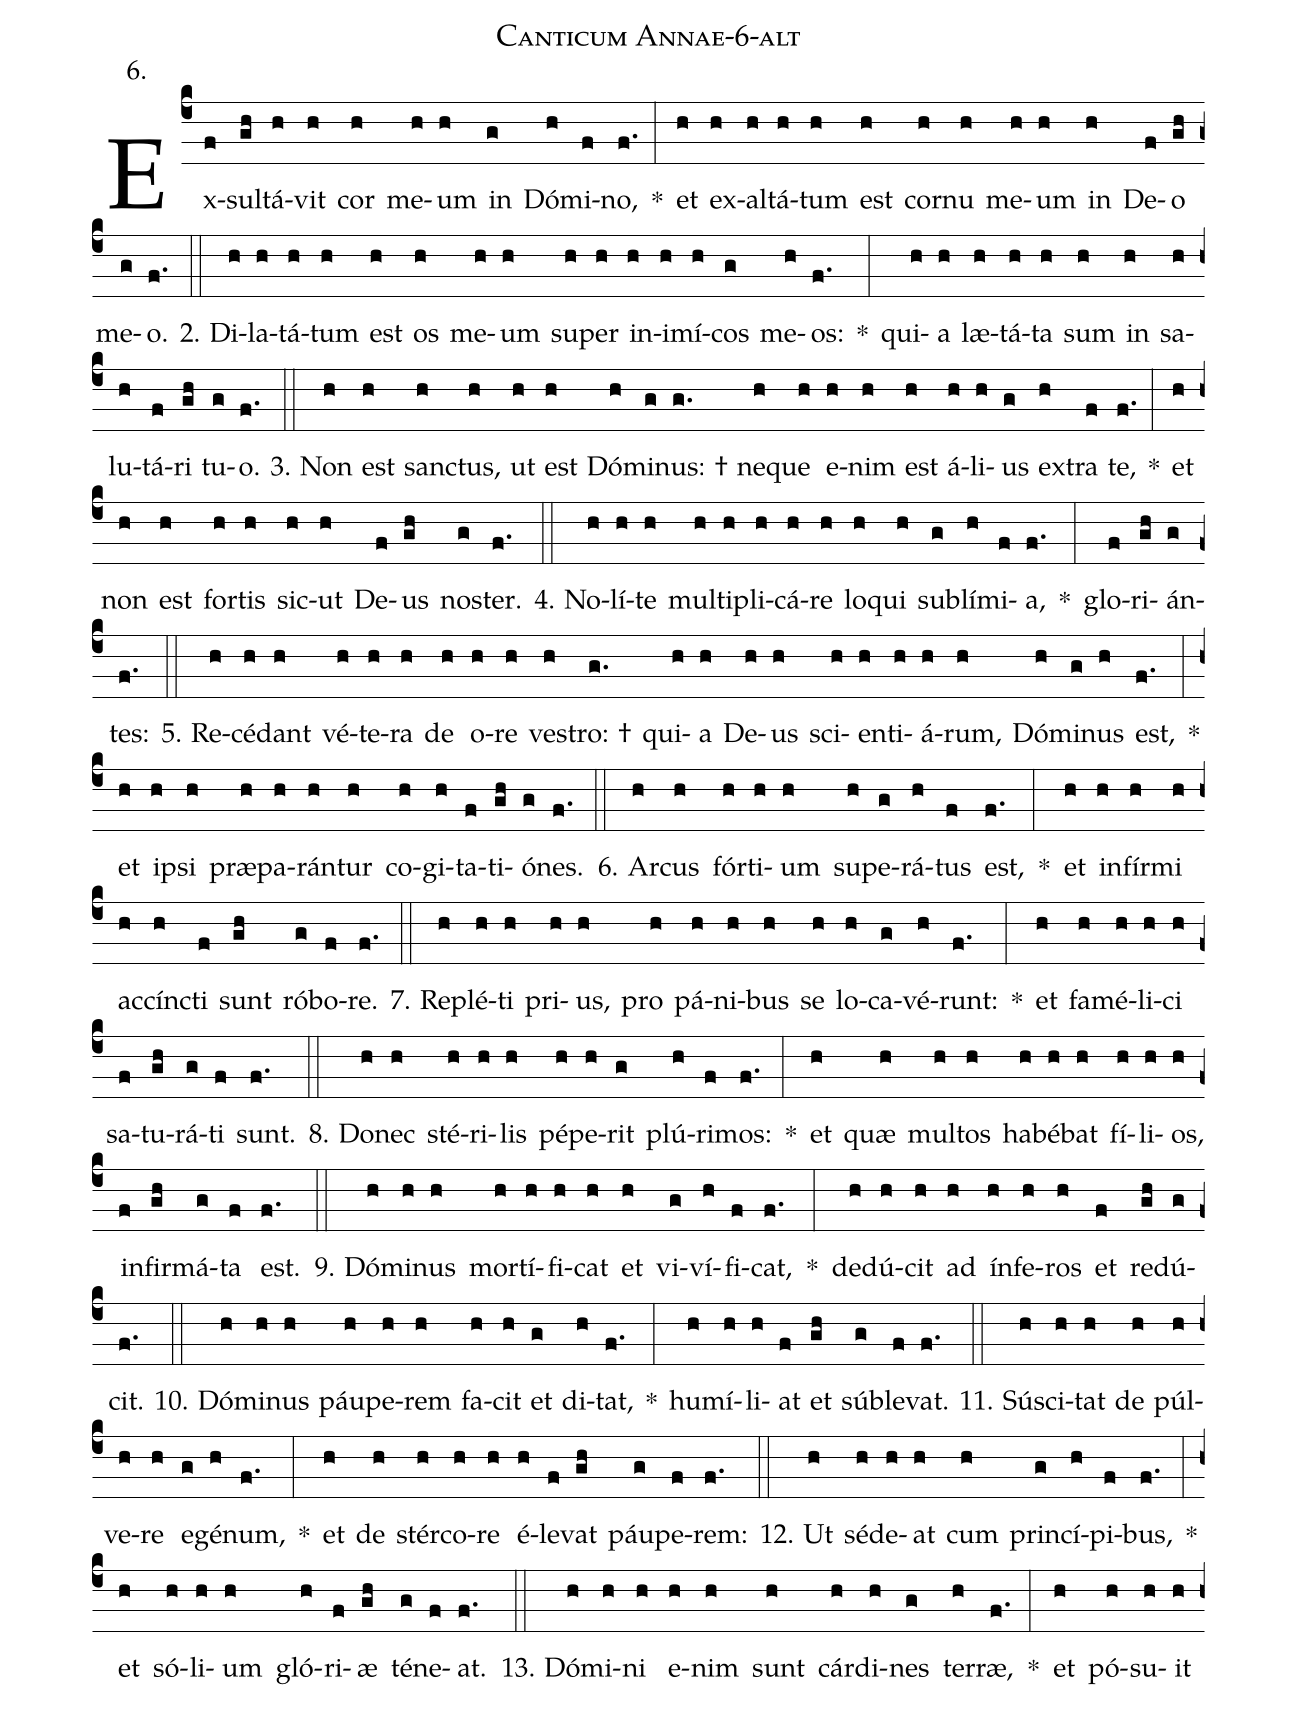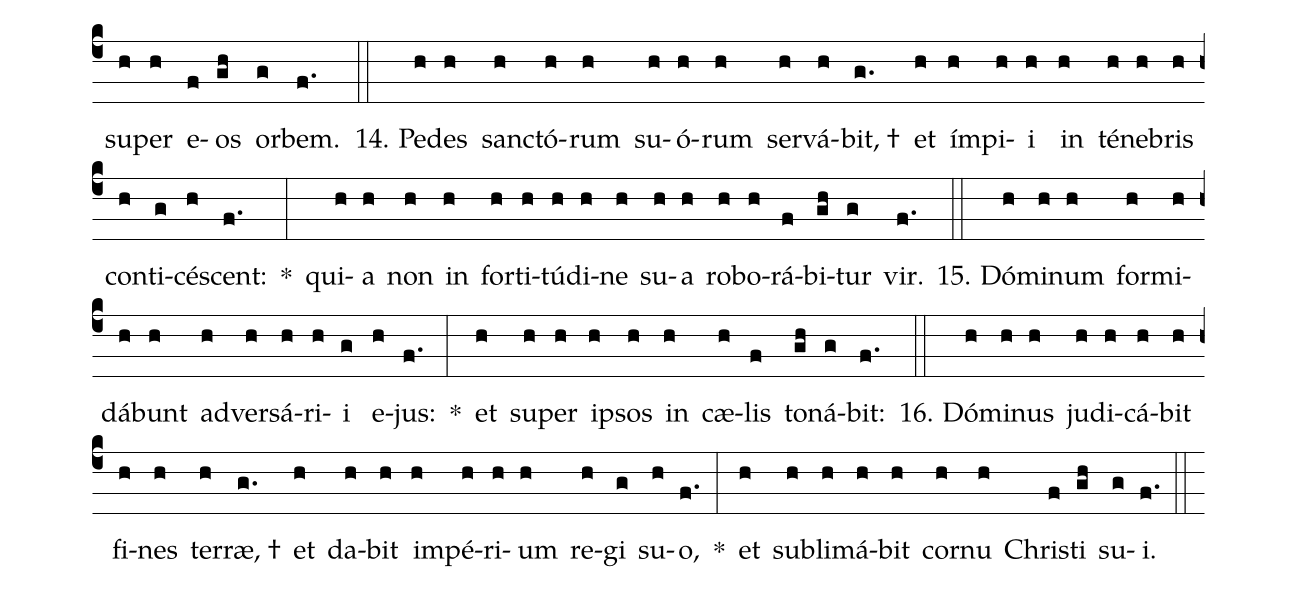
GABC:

name: Canticum Annae-6-alt;
annotation: 6.;
%%
(c4)Ex(f)sul(gh)tá(h)vit(h) cor(h) me(h)um(h) in(g) Dó(h)mi(f)no,(f.) *(:) et(h) ex(h)al(h)tá(h)tum(h) est(h) cor(h)nu(h) me(h)um(h) in(h) De(f)o(gh) me(g)o.(f.) (::)
2. Di(h)la(h)tá(h)tum(h) est(h) os(h) me(h)um(h) su(h)per(h) in(h)i(h)mí(h)cos(g) me(h)os:(f.) *(:) qui(h)a(h) læ(h)tá(h)ta(h) sum(h) in(h) sa(h)lu(h)tá(f)ri(gh) tu(g)o.(f.) (::)
3. Non(h) est(h) sanc(h)tus,(h) ut(h) est(h) Dó(h)mi(g)nus: †(g.) ne(h)que(h) e(h)nim(h) est(h) á(h)li(h)us(g) ex(h)tra(f) te,(f.) *(:) et(h) non(h) est(h) for(h)tis(h) sic(h)ut(h) De(f)us(gh) nos(g)ter.(f.) (::)
4. No(h)lí(h)te(h) mul(h)ti(h)pli(h)cá(h)re(h) lo(h)qui(h) sub(g)lí(h)mi(f)a,(f.) *(:) glo(f)ri(gh)án(g)tes:(f.) (::)
5. Re(h)cé(h)dant(h) vé(h)te(h)ra(h) de(h) o(h)re(h) ves(h)tro: †(g.) qui(h)a(h) De(h)us(h) sci(h)en(h)ti(h)á(h)rum,(h) Dó(h)mi(g)nus(h) est,(f.) *(:) et(h) ip(h)si(h) præ(h)pa(h)rán(h)tur(h) co(h)gi(h)ta(f)ti(gh)ó(g)nes.(f.) (::)
6. Ar(h)cus(h) fór(h)ti(h)um(h) su(h)pe(g)rá(h)tus(f) est,(f.) *(:) et(h) in(h)fír(h)mi(h) ac(h)cínc(h)ti(f) sunt(gh) ró(g)bo(f)re.(f.) (::)
7. Re(h)plé(h)ti(h) pri(h)us,(h) pro(h) pá(h)ni(h)bus(h) se(h) lo(h)ca(g)vé(h)runt:(f.) *(:) et(h) fa(h)mé(h)li(h)ci(h) sa(f)tu(gh)rá(g)ti(f) sunt.(f.) (::)
8. Do(h)nec(h) sté(h)ri(h)lis(h) pé(h)pe(h)rit(g) plú(h)ri(f)mos:(f.) *(:) et(h) quæ(h) mul(h)tos(h) ha(h)bé(h)bat(h) fí(h)li(h)os,(h) in(f)fir(gh)má(g)ta(f) est.(f.) (::)
9. Dó(h)mi(h)nus(h) mor(h)tí(h)fi(h)cat(h) et(h) vi(g)ví(h)fi(f)cat,(f.) *(:) de(h)dú(h)cit(h) ad(h) ín(h)fe(h)ros(h) et(f) re(gh)dú(g)cit.(f.) (::)
10. Dó(h)mi(h)nus(h) páu(h)pe(h)rem(h) fa(h)cit(h) et(g) di(h)tat,(f.) *(:) hu(h)mí(h)li(h)at(f) et(gh) súb(g)le(f)vat.(f.) (::)
11. Sú(h)sci(h)tat(h) de(h) púl(h)ve(h)re(h) e(g)gé(h)num,(f.) *(:) et(h) de(h) stér(h)co(h)re(h) é(h)le(f)vat(gh) páu(g)pe(f)rem:(f.) (::)
12. Ut(h) sé(h)de(h)at(h) cum(h) prin(g)cí(h)pi(f)bus,(f.) *(:) et(h) só(h)li(h)um(h) gló(h)ri(f)æ(gh) té(g)ne(f)at.(f.) (::)
13. Dó(h)mi(h)ni(h) e(h)nim(h) sunt(h) cár(h)di(h)nes(g) ter(h)ræ,(f.) *(:) et(h) pó(h)su(h)it(h) su(h)per(h) e(f)os(gh) or(g)bem.(f.) (::)
14. Pe(h)des(h) sanc(h)tó(h)rum(h) su(h)ó(h)rum(h) ser(h)vá(h)bit, †(g.) et(h) ím(h)pi(h)i(h) in(h) té(h)ne(h)bris(h) con(h)ti(g)cé(h)scent:(f.) *(:) qui(h)a(h) non(h) in(h) for(h)ti(h)tú(h)di(h)ne(h) su(h)a(h) ro(h)bo(h)rá(f)bi(gh)tur(g) vir.(f.) (::)
15. Dó(h)mi(h)num(h) for(h)mi(h)dá(h)bunt(h) ad(h)ver(h)sá(h)ri(h)i(g) e(h)jus:(f.) *(:) et(h) su(h)per(h) ip(h)sos(h) in(h) cæ(h)lis(f) to(gh)ná(g)bit:(f.) (::)
16. Dó(h)mi(h)nus(h) ju(h)di(h)cá(h)bit(h) fi(h)nes(h) ter(h)ræ, †(g.) et(h) da(h)bit(h) im(h)pé(h)ri(h)um(h) re(h)gi(g) su(h)o,(f.) *(:) et(h) sub(h)li(h)má(h)bit(h) cor(h)nu(h) Chris(f)ti(gh) su(g)i.(f.) (::)
